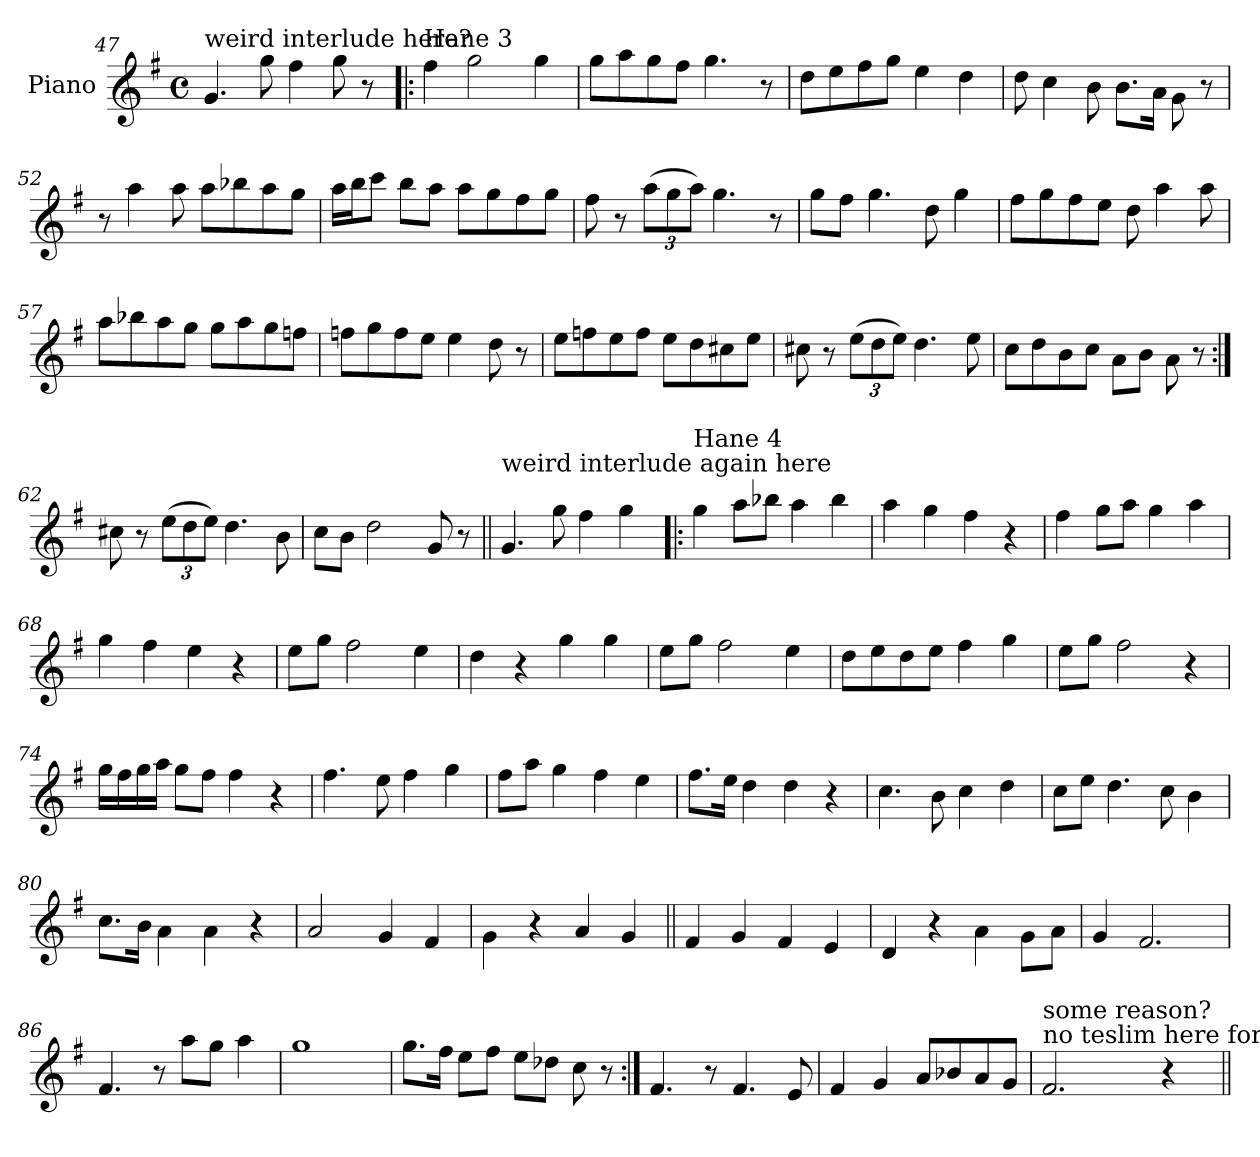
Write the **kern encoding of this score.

**kern
*part1
*staff1
*I"Piano
*I'Pno
*clefG2
*k[f#]
*G:
*M4/4
*met(c)
=47
!LO:TX:a:t=weird interlude here?
4.g/
8gg\
4ff#\
8gg\
8r
=48!|:
!LO:TX:a:t=Hane 3
4ff#\
2gg\
4gg\
=49
8gg\L
8aa\
8gg\
8ff#\J
4.gg\
8r
!!LO:LB:g=z
=50
8dd\L
8ee\
8ff#\
8gg\J
4ee\
4dd\
=51
8dd\
4cc\
8b\
8.b\L
16a\Jk
8g\
8r
=52
8r
4aa\
8aa\
8aa\L
8bb-X\
8aa\
8gg\J
=53
16aa\LL
16bb\J
8ccc\J
8bb\L
8aa\J
8aa\L
8gg\
8ff#\
8gg\J
!!LO:LB:g=z
=54
8ff#\
8r
*Xbrackettup
(>12aa\L
12gg\
12aa\J)
4.gg\
8r
=55
8gg\L
8ff#\J
4.gg\
8dd\
4gg\
=56
8ff#\L
8gg\
8ff#\
8ee\J
8dd\
4aa\
8aa\
=57
8aa\L
8bb-X\
8aa\
8gg\J
8gg\L
8aa\
8gg\
8ffn\J
!!LO:LB:g=z
=58
8ffn\L
8gg\
8ff\
8ee\J
4ee\
8dd\
8r
=59
8ee\L
8ffn\
8ee\
8ff\J
8ee\L
8dd\
8cc#X\
8ee\J
=60
8cc#X\
8r
(>12ee\L
12dd\
12ee\J)
4.dd\
8ee\
=61
8cc\L
8dd\
8b\
8cc\J
8a\L
8b\J
8a\
8r
!!LO:LB:g=z
=62:|!
8cc#X\
8r
(>12ee\L
12dd\
12ee\J)
4.dd\
8b\
=63
8cc\L
8b\J
2dd\
8g/
8r
=64||
!LO:TX:a:t=weird interlude again here
4.g/
8gg\
4ff#\
4gg\
=65!|:
!LO:TX:a:t=Hane 4
4gg\
8aa\L
8bb-X\J
4aa\
4bb-\
=66
4aa\
4gg\
4ff#\
4r
!!LO:LB:g=z
=67
4ff#\
8gg\L
8aa\J
4gg\
4aa\
=68
4gg\
4ff#\
4ee\
4r
=69
8ee\L
8gg\J
2ff#\
4ee\
=70
4dd\
4r
4gg\
4gg\
=71
8ee\L
8gg\J
2ff#\
4ee\
=72
8dd\L
8ee\
8dd\
8ee\J
4ff#\
4gg\
!!LO:LB:g=z
=73
8ee\L
8gg\J
2ff#\
4r
=74
16gg\LL
16ff#\
16gg\
16aa\JJ
8gg\L
8ff#\J
4ff#\
4r
=75
4.ff#\
8ee\
4ff#\
4gg\
=76
8ff#\L
8aa\J
4gg\
4ff#\
4ee\
=77
8.ff#\L
16ee\Jk
4dd\
4dd\
4r
=78
4.cc\
8b\
4cc\
4dd\
!!LO:LB:g=z
=79
8cc\L
8ee\J
4.dd\
8cc\
4b\
=80
8.cc\L
16b\Jk
4a\
4a\
4r
=81
2a/
4g/
4f#/
=82
4g\
4r
4a/
4g/
=83||
4f#/
4g/
4f#/
4e/
=84
4d/
4r
4a\
8g\L
8a\J
=85
4g/
2.f#/
!!LO:PB:g=z
=86
4.f#/
8r
8aa\L
8gg\J
4aa\
=87
1gg
=88
8.gg\L
16ff#\Jk
8ee\L
8ff#\J
8ee\L
8dd-X\J
8cc\
8r
=89:|!
4.f#/
8r
4.f#/
8e/
=90
4f#/
4g/
8a/L
8b-X/
8a/
8g/J
=91
!LO:TX:a:t=no teslim here for
!LO:TX:a:t=some reason?
2.f#/
4r
=||
*-
